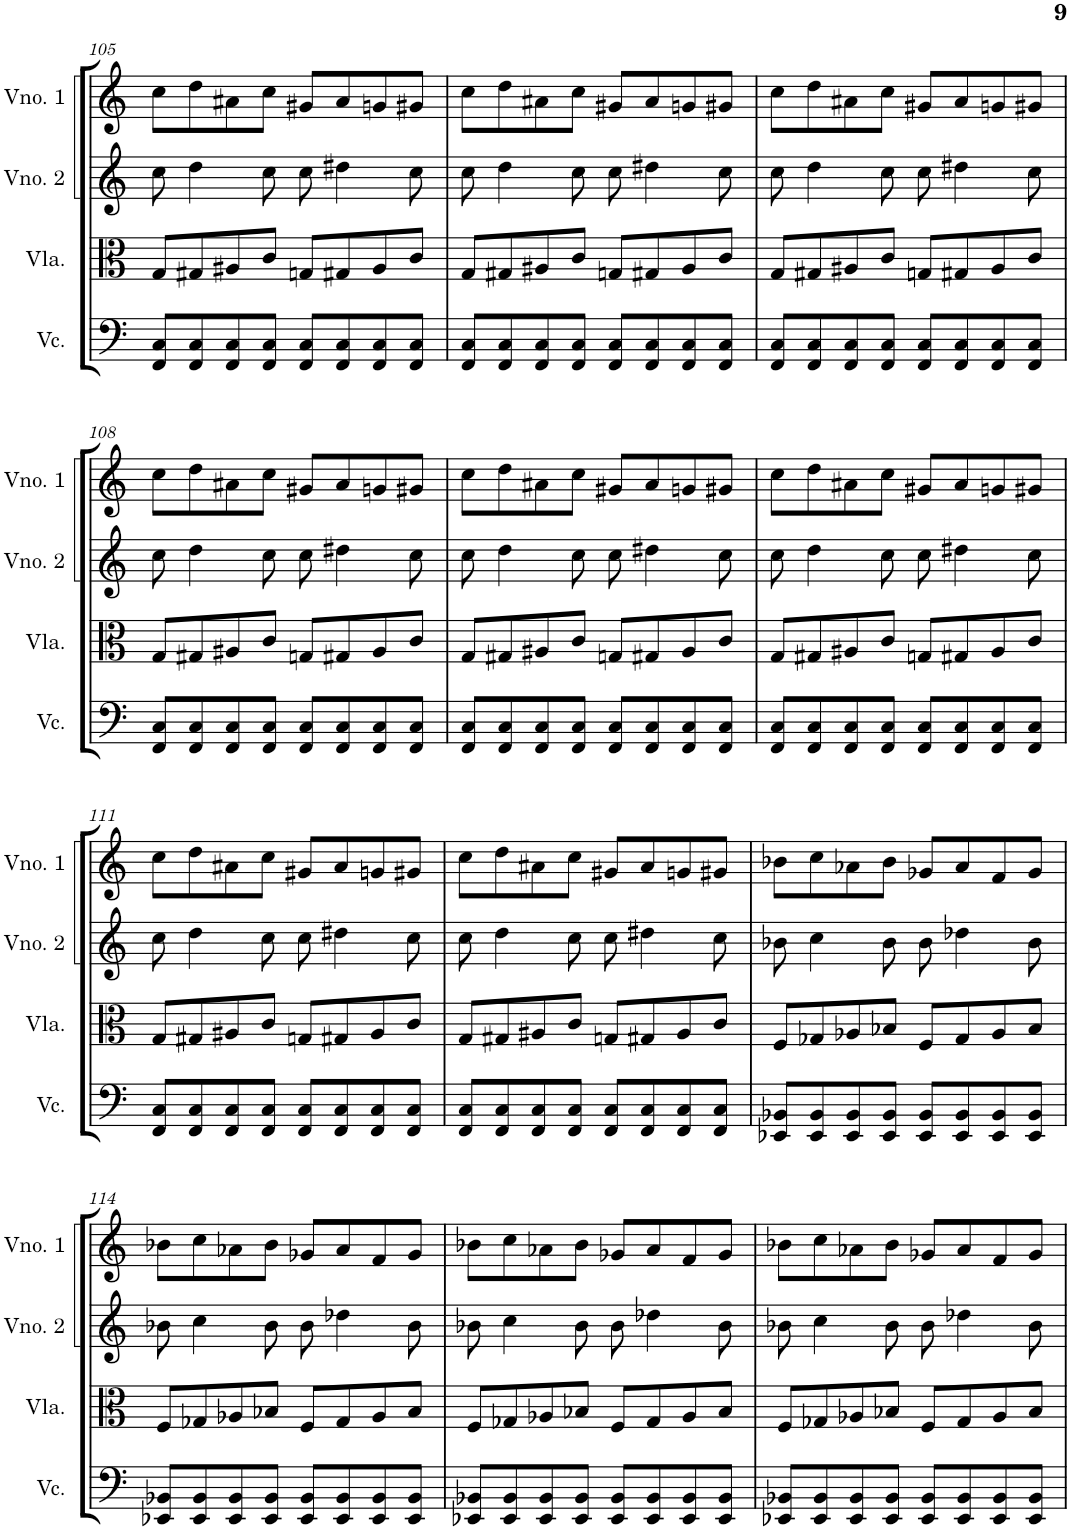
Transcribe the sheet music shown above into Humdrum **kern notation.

**kern	**kern	**kern	**kern
*part4	*part3	*part2	*part1
*staff4	*staff3	*staff2	*staff1
*I"Violoncelo	*I"Viola	*I"Violino 2	*I"Violino 1
*I'Vc.	*I'Vla.	*I'Vno. 2	*I'Vno. 1
!!LO:PB:g=z
*clefF4	*clefC3	*clefG2	*clefG2
*k[]	*k[]	*k[]	*k[]
*M4/4	*M4/4	*M4/4	*M4/4
=105	=105	=105	=105
8FF/ 8C/L	8G/L	8cc\	8cc\L
8FF/ 8C/	8G#X/	4dd\	8dd\
8FF/ 8C/	8A#X/	.	8a#X\
8FF/ 8C/J	8c/J	8cc\	8cc\J
8FF/ 8C/L	8Gn/L	8cc\	8g#X/L
8FF/ 8C/	8G#X/	4dd#X\	8a#/
8FF/ 8C/	8A#/	.	8gn/
8FF/ 8C/J	8c/J	8cc\	8g#X/J
=106	=106	=106	=106
8FF/ 8C/L	8G/L	8cc\	8cc\L
8FF/ 8C/	8G#X/	4dd\	8dd\
8FF/ 8C/	8A#X/	.	8a#X\
8FF/ 8C/J	8c/J	8cc\	8cc\J
8FF/ 8C/L	8Gn/L	8cc\	8g#X/L
8FF/ 8C/	8G#X/	4dd#X\	8a#/
8FF/ 8C/	8A#/	.	8gn/
8FF/ 8C/J	8c/J	8cc\	8g#X/J
=107	=107	=107	=107
8FF/ 8C/L	8G/L	8cc\	8cc\L
8FF/ 8C/	8G#X/	4dd\	8dd\
8FF/ 8C/	8A#X/	.	8a#X\
8FF/ 8C/J	8c/J	8cc\	8cc\J
8FF/ 8C/L	8Gn/L	8cc\	8g#X/L
8FF/ 8C/	8G#X/	4dd#X\	8a#/
8FF/ 8C/	8A#/	.	8gn/
8FF/ 8C/J	8c/J	8cc\	8g#X/J
!!LO:LB:g=z
=108	=108	=108	=108
8FF/ 8C/L	8G/L	8cc\	8cc\L
8FF/ 8C/	8G#X/	4dd\	8dd\
8FF/ 8C/	8A#X/	.	8a#X\
8FF/ 8C/J	8c/J	8cc\	8cc\J
8FF/ 8C/L	8Gn/L	8cc\	8g#X/L
8FF/ 8C/	8G#X/	4dd#X\	8a#/
8FF/ 8C/	8A#/	.	8gn/
8FF/ 8C/J	8c/J	8cc\	8g#X/J
=109	=109	=109	=109
8FF/ 8C/L	8G/L	8cc\	8cc\L
8FF/ 8C/	8G#X/	4dd\	8dd\
8FF/ 8C/	8A#X/	.	8a#X\
8FF/ 8C/J	8c/J	8cc\	8cc\J
8FF/ 8C/L	8Gn/L	8cc\	8g#X/L
8FF/ 8C/	8G#X/	4dd#X\	8a#/
8FF/ 8C/	8A#/	.	8gn/
8FF/ 8C/J	8c/J	8cc\	8g#X/J
=110	=110	=110	=110
8FF/ 8C/L	8G/L	8cc\	8cc\L
8FF/ 8C/	8G#X/	4dd\	8dd\
8FF/ 8C/	8A#X/	.	8a#X\
8FF/ 8C/J	8c/J	8cc\	8cc\J
8FF/ 8C/L	8Gn/L	8cc\	8g#X/L
8FF/ 8C/	8G#X/	4dd#X\	8a#/
8FF/ 8C/	8A#/	.	8gn/
8FF/ 8C/J	8c/J	8cc\	8g#X/J
!!LO:LB:g=z
=111	=111	=111	=111
8FF/ 8C/L	8G/L	8cc\	8cc\L
8FF/ 8C/	8G#X/	4dd\	8dd\
8FF/ 8C/	8A#X/	.	8a#X\
8FF/ 8C/J	8c/J	8cc\	8cc\J
8FF/ 8C/L	8Gn/L	8cc\	8g#X/L
8FF/ 8C/	8G#X/	4dd#X\	8a#/
8FF/ 8C/	8A#/	.	8gn/
8FF/ 8C/J	8c/J	8cc\	8g#X/J
=112	=112	=112	=112
8FF/ 8C/L	8G/L	8cc\	8cc\L
8FF/ 8C/	8G#X/	4dd\	8dd\
8FF/ 8C/	8A#X/	.	8a#X\
8FF/ 8C/J	8c/J	8cc\	8cc\J
8FF/ 8C/L	8Gn/L	8cc\	8g#X/L
8FF/ 8C/	8G#X/	4dd#X\	8a#/
8FF/ 8C/	8A#/	.	8gn/
8FF/ 8C/J	8c/J	8cc\	8g#X/J
=113	=113	=113	=113
8EE-X/ 8BB-X/L	8F/L	8b-X\	8b-X\L
8EE-/ 8BB-/	8G-X/	4cc\	8cc\
8EE-/ 8BB-/	8A-X/	.	8a-X\
8EE-/ 8BB-/J	8B-X/J	8b-\	8b-\J
8EE-/ 8BB-/L	8F/L	8b-\	8g-X/L
8EE-/ 8BB-/	8G-/	4dd-X\	8a-/
8EE-/ 8BB-/	8A-/	.	8f/
8EE-/ 8BB-/J	8B-/J	8b-\	8g-/J
!!LO:LB:g=z
=114	=114	=114	=114
8EE-X/ 8BB-X/L	8F/L	8b-X\	8b-X\L
8EE-/ 8BB-/	8G-X/	4cc\	8cc\
8EE-/ 8BB-/	8A-X/	.	8a-X\
8EE-/ 8BB-/J	8B-X/J	8b-\	8b-\J
8EE-/ 8BB-/L	8F/L	8b-\	8g-X/L
8EE-/ 8BB-/	8G-/	4dd-X\	8a-/
8EE-/ 8BB-/	8A-/	.	8f/
8EE-/ 8BB-/J	8B-/J	8b-\	8g-/J
=115	=115	=115	=115
8EE-X/ 8BB-X/L	8F/L	8b-X\	8b-X\L
8EE-/ 8BB-/	8G-X/	4cc\	8cc\
8EE-/ 8BB-/	8A-X/	.	8a-X\
8EE-/ 8BB-/J	8B-X/J	8b-\	8b-\J
8EE-/ 8BB-/L	8F/L	8b-\	8g-X/L
8EE-/ 8BB-/	8G-/	4dd-X\	8a-/
8EE-/ 8BB-/	8A-/	.	8f/
8EE-/ 8BB-/J	8B-/J	8b-\	8g-/J
=116	=116	=116	=116
8EE-X/ 8BB-X/L	8F/L	8b-X\	8b-X\L
8EE-/ 8BB-/	8G-X/	4cc\	8cc\
8EE-/ 8BB-/	8A-X/	.	8a-X\
8EE-/ 8BB-/J	8B-X/J	8b-\	8b-\J
8EE-/ 8BB-/L	8F/L	8b-\	8g-X/L
8EE-/ 8BB-/	8G-/	4dd-X\	8a-/
8EE-/ 8BB-/	8A-/	.	8f/
8EE-/ 8BB-/J	8B-/J	8b-\	8g-/J
=	=	=	=
*-	*-	*-	*-
